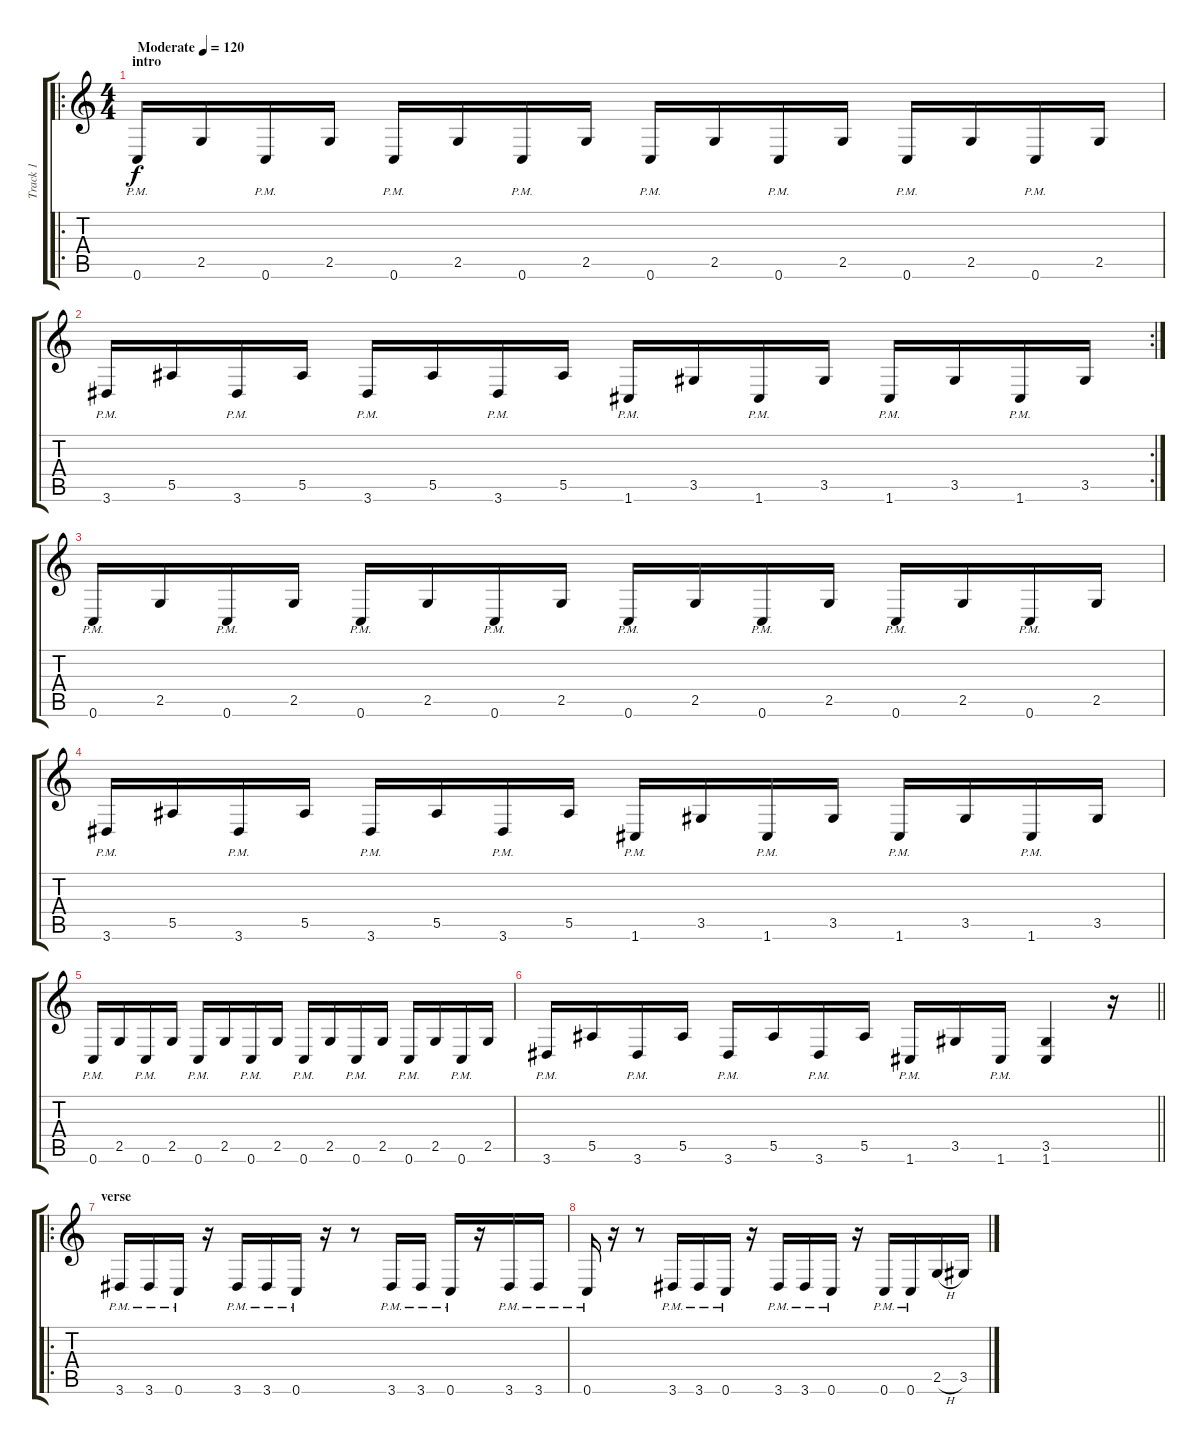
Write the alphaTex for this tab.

\track ("Track 1" "Track 1") {instrument distortionguitar}
\staff {score tabs}
\tuning (C4 G3 Eb3 Bb2 F2 C2) {hide}
\ro
\ts (4 4)
\section ("" "intro")
\tempo (120 "Moderate")
\clef g2
\ks c
0.6{pm}.16{dy f instrument distortionguitar} 2.5.16 0.6{pm}.16 2.5.16 0.6{pm}.16 2.5.16 0.6{pm}.16 2.5.16 0.6{pm}.16 2.5.16 0.6{pm}.16 2.5.16 0.6{pm}.16 2.5.16 0.6{pm}.16 2.5.16 |
\rc 2
3.6{pm}.16 5.5.16 3.6{pm}.16 5.5.16 3.6{pm}.16 5.5.16 3.6{pm}.16 5.5.16 1.6{pm}.16 3.5.16 1.6{pm}.16 3.5.16 1.6{pm}.16 3.5.16 1.6{pm}.16 3.5.16 |
0.6{pm}.16 2.5.16 0.6{pm}.16 2.5.16 0.6{pm}.16 2.5.16 0.6{pm}.16 2.5.16 0.6{pm}.16 2.5.16 0.6{pm}.16 2.5.16 0.6{pm}.16 2.5.16 0.6{pm}.16 2.5.16 |
3.6{pm}.16 5.5.16 3.6{pm}.16 5.5.16 3.6{pm}.16 5.5.16 3.6{pm}.16 5.5.16 1.6{pm}.16 3.5.16 1.6{pm}.16 3.5.16 1.6{pm}.16 3.5.16 1.6{pm}.16 3.5.16 |
0.6{pm}.16 2.5.16 0.6{pm}.16 2.5.16 0.6{pm}.16 2.5.16 0.6{pm}.16 2.5.16 0.6{pm}.16 2.5.16 0.6{pm}.16 2.5.16 0.6{pm}.16 2.5.16 0.6{pm}.16 2.5.16 |
\barLineRight lightlight
3.6{pm}.16 5.5.16 3.6{pm}.16 5.5.16 3.6{pm}.16 5.5.16 3.6{pm}.16 5.5.16 1.6{pm}.16 3.5.16 1.6{pm}.16 (3.5 1.6).4 r.16 |
\ro
\section ("" "verse")
3.6{pm}.16 3.6{pm}.16 0.6{pm}.16 r.16 3.6{pm}.16 3.6{pm}.16 0.6{pm}.16 r.16 r.8 3.6{pm}.16 3.6{pm}.16 0.6{pm}.16 r.16 3.6{pm}.16 3.6{pm}.16 |
0.6{pm}.16 r.16 r.8 3.6{pm}.16 3.6{pm}.16 0.6{pm}.16 r.16 3.6{pm}.16 3.6{pm}.16 0.6{pm}.16 r.16 0.6{pm}.16 0.6{pm}.16 2.5{h}.16 3.5.16
